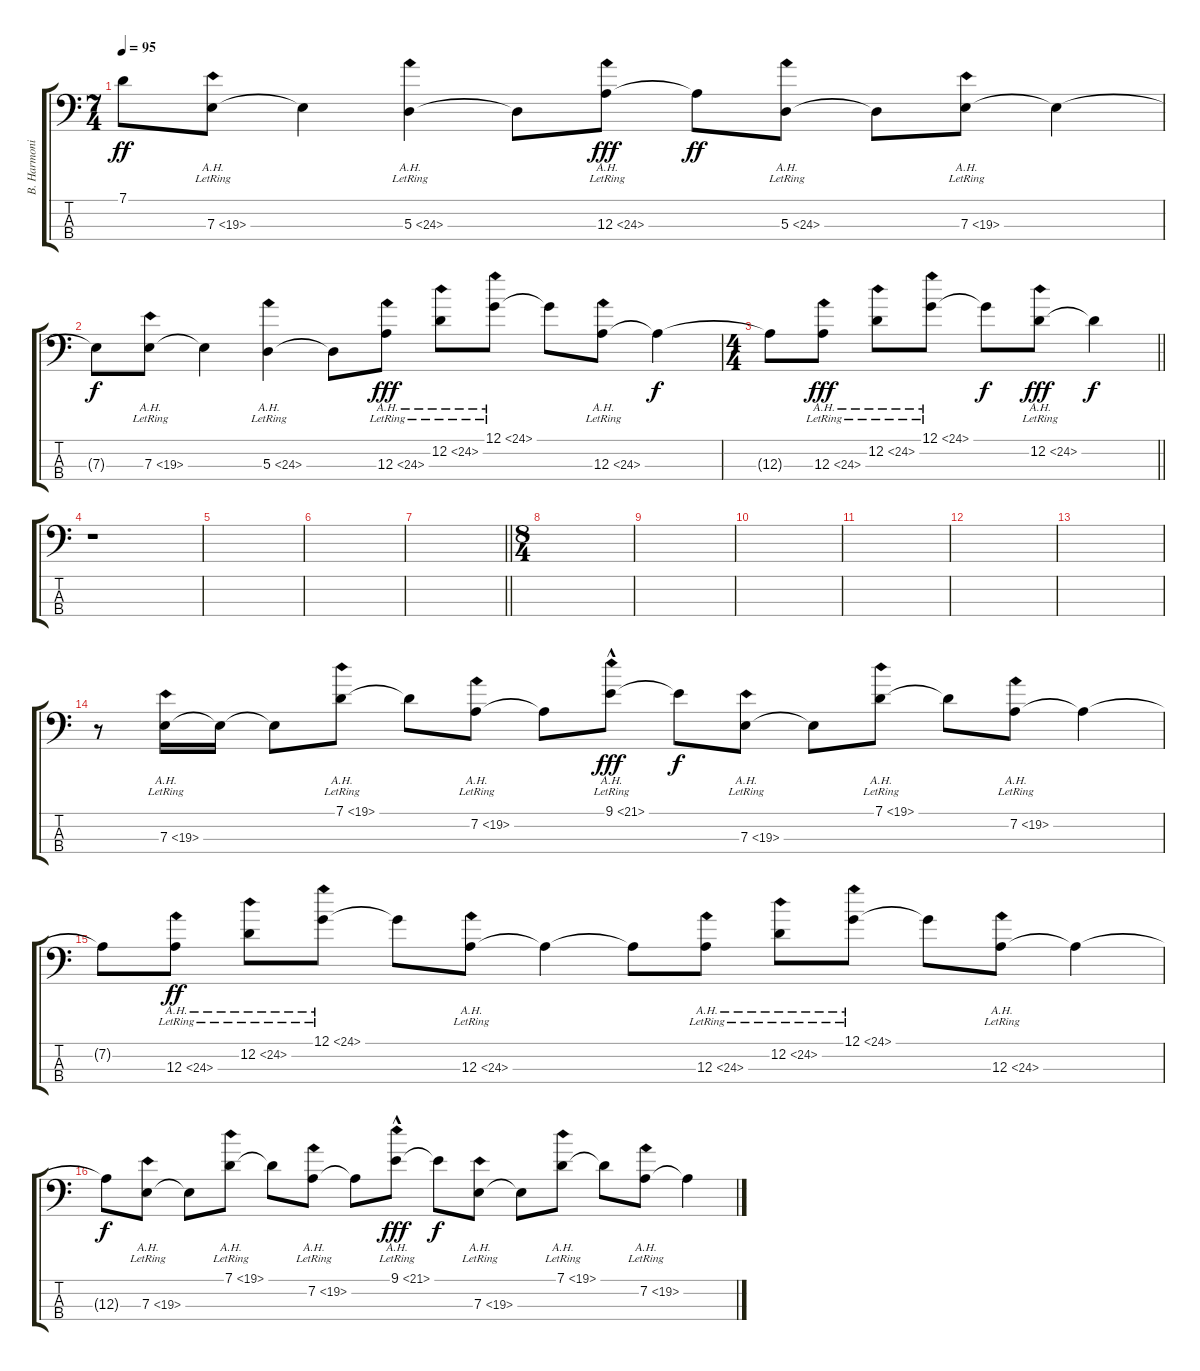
\track ("B. Harmonics" "B. Harmoni") {instrument electricguitarclean}
\staff {score tabs}
\tuning (G2 D2 A1 D1) {hide}
\ts (7 4)
\tempo 95
\clef f4
\ks c
7.1{t}.8{dy ff} 7.3{ah 12 lr}.8 7.3{t}.4 5.3{ah 19 lr}.4 5.3{t}.8 12.3{ah 12 lr}.8{dy fff} 12.3{t}.8{dy ff} 5.3{ah 19 lr}.8 5.3{t}.8 7.3{ah 12 lr}.8 7.3{t}.4 |
7.3{t}.8{dy f} 7.3{ah 12 lr}.8 7.3{t}.4 5.3{ah 19 lr}.4 5.3{t}.8 12.3{ah 12 lr}.8{dy fff} 12.2{ah 12 lr}.8 12.1{ah 12 lr}.8 12.1{t}.8 12.3{ah 12 lr}.8 12.3{t}.4{dy f} |
\ts (4 4)
\barLineRight lightlight
12.3{t}.8 12.3{ah 12 lr}.8{dy fff} 12.2{ah 12 lr}.8 12.1{ah 12 lr}.8 12.1{t}.8{dy f} 12.2{ah 12 lr}.8{dy fff} 12.2{t}.4{dy f} |
\section ("" "")
r.1 |
|
|
\barLineRight lightlight
|
\ts (8 4)
\section ("" "")
|
|
|
|
|
|
r.8 7.3{ah 12 lr}.16 7.3{t}.16 7.3{t}.8 7.1{ah 12 lr}.8 7.1{t}.8 7.2{ah 12 lr}.8 7.2{t}.8 9.1{ah 12 hac lr}.8{dy fff} 9.1{t}.8{dy f} 7.3{ah 12 lr}.8 7.3{t}.8 7.1{ah 12 lr}.8 7.1{t}.8 7.2{ah 12 lr}.8 7.2{t}.4 |
7.2{t}.8 12.3{ah 12 lr}.8{dy ff} 12.2{ah 12 lr}.8 12.1{ah 12 lr}.8 12.1{t}.8 12.3{ah 12 lr}.8 12.3{t}.4 12.3{t}.8 12.3{ah 12 lr}.8 12.2{ah 12 lr}.8 12.1{ah 12 lr}.8 12.1{t}.8 12.3{ah 12 lr}.8 12.3{t}.4 |
12.3{t}.8{dy f} 7.3{ah 12 lr}.8 7.3{t}.8 7.1{ah 12 lr}.8 7.1{t}.8 7.2{ah 12 lr}.8 7.2{t}.8 9.1{ah 12 hac lr}.8{dy fff} 9.1{t}.8{dy f} 7.3{ah 12 lr}.8 7.3{t}.8 7.1{ah 12 lr}.8 7.1{t}.8 7.2{ah 12 lr}.8 7.2{t}.4
